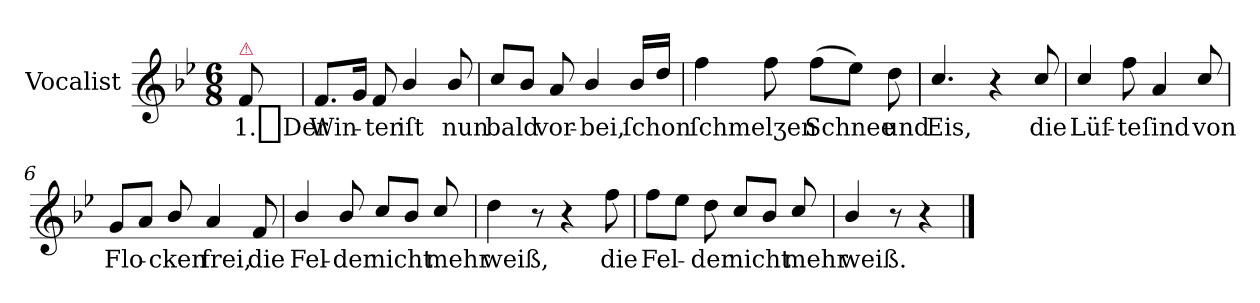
**kern	**text
*part1	*part1
*staff1	*staff1
*I"Vocalist	*
*clefG2	*
*k[b-e-]	*
*B-:	*
*M6/8	*
=	=
!LO:TX:a:color=crimson:t=⚠	!
8f	1._Der
=1	=1
8.fL	Win-
16gJk	.
8f	-ter
4b-/	iſt
8b-/	nun
=2	=2
8cc/L	bald
8b-J	.
8a	vor-
4b-/	-bei,
16b-/LL	ſchon
16ddJJ	.
=3	=3
4ff	ſchmelʒen
8ff	.
(8ffL	Schnee
8ee-J)	.
8dd	und
=4	=4
4.cc/	Eis,
4r	.
8cc/	die
=5	=5
4cc/	Lüf-
8ff	-te
4a	ſind
8cc/	von
=6	=6
8gL	Flo-
8aJ	.
8b-/	-cken
4a	frei,
8f	die
=7	=7
4b-/	Fel-
8b-/	-der
8cc/L	nicht
8b-J	.
8cc/	mehr
=8	=8
4dd	weiß,
8r	.
4r	.
8ff	die
=9	=9
8ffL	Fel-
8ee-J	.
8dd	-der
8cc/L	nicht
8b-J	.
8cc/	mehr
=10	=10
4b-/	weiß.
8r	.
4r	.
==	==
*-	*-
